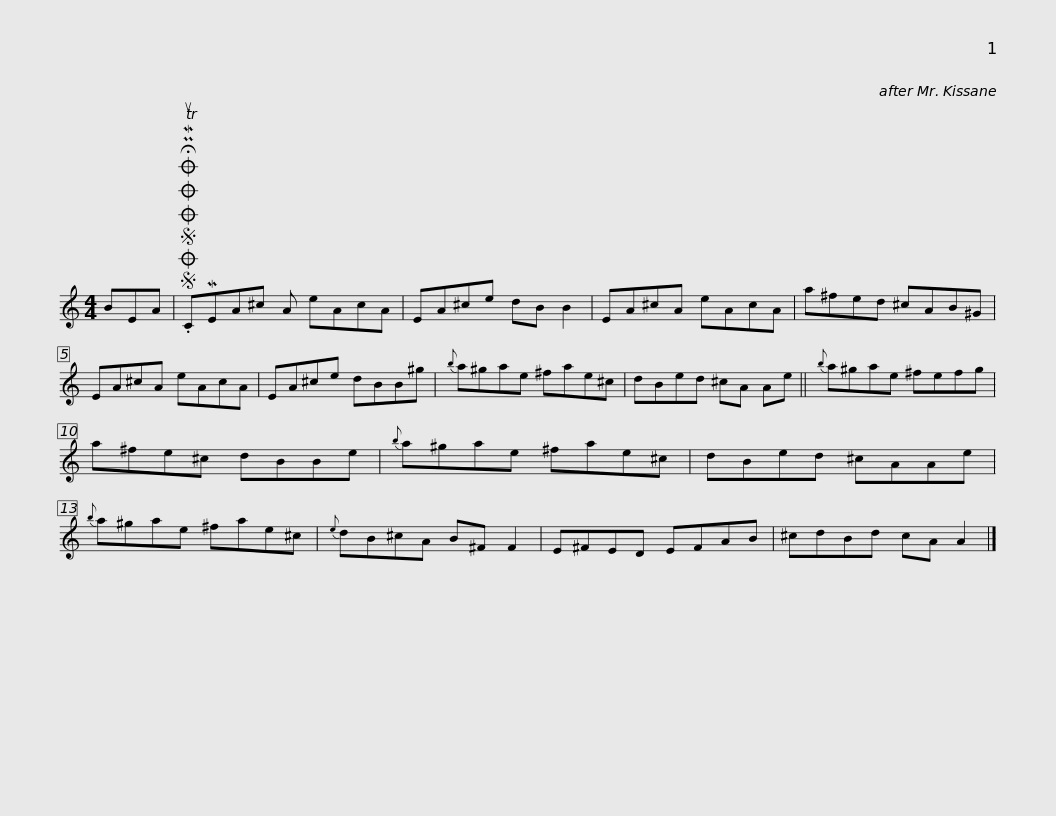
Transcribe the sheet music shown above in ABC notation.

X:1
L:1/8
M:4/4
I:linebreak $
K:C
V:1 treble
V:1
 BEA |SOSOOO .!fermata!PMTuCMEA^c A eAcA | EA^ce dB B2 | EA^cA eAcA | a^fed ^cAB^G | %5
 EA^cA eAcA |$ EA^ce dBB^g |{b} a^gae ^fae^c | dBed ^cA Ae ||{b} a^gae ^fefg | %10
 a^fe^c dBBe |${b} a^gae ^fae^c | dBed ^cAAe |{b} a^gae ^fae^c |{e} dB^cA B^F F2 | %15
 E^FED EFAB |$ ^cdBd cA A2 |] %17
